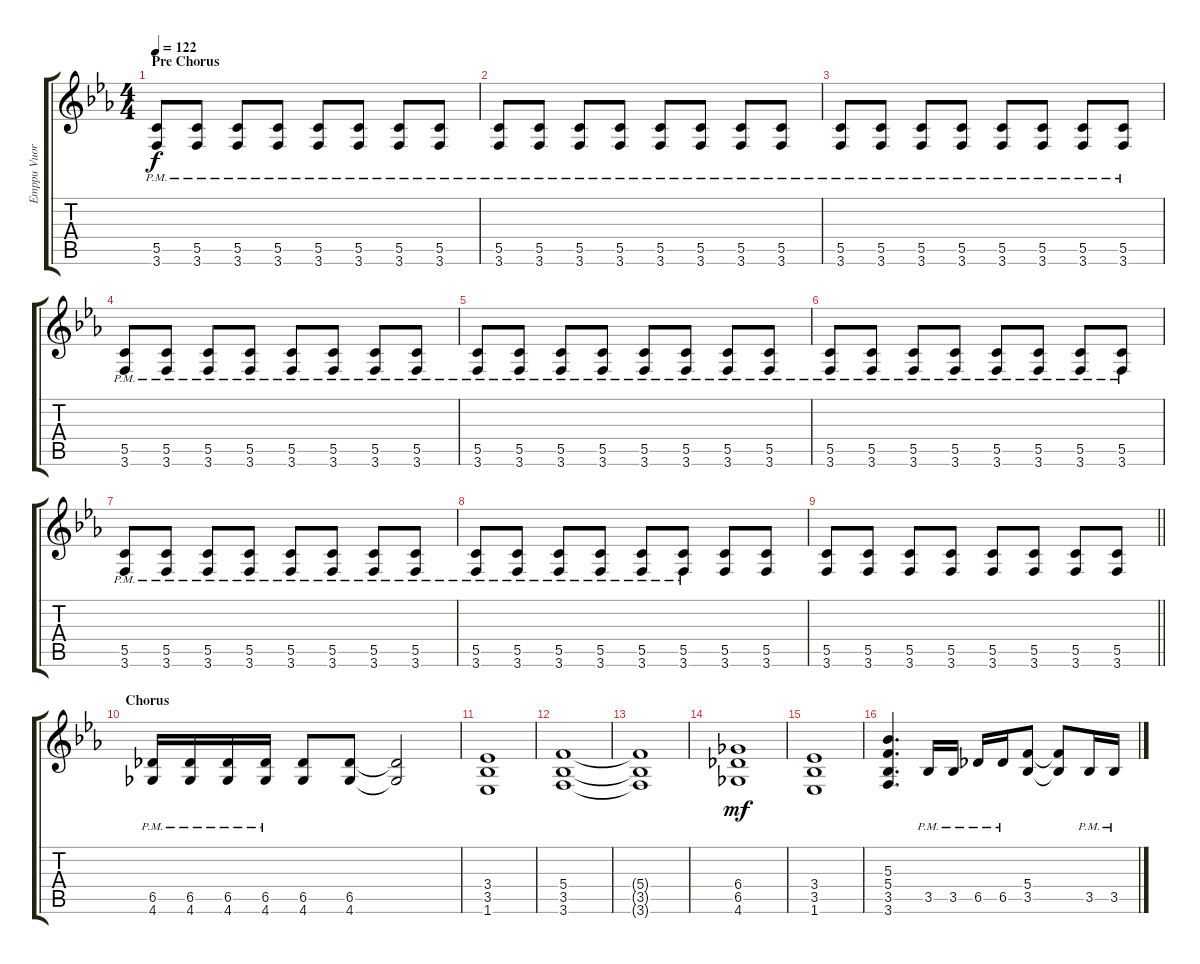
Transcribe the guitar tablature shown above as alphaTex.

\track ("Emppu Vuorinen" "Emppu Vuor") {instrument overdrivenguitar}
\staff {score tabs}
\tuning (D4 A3 F3 C3 G2 D2) {hide}
\ts (4 4)
\section ("" "Pre Chorus")
\tempo 122
\clef g2
\ks eb
(5.5{pm} 3.6{pm}).8{dy f} (5.5{pm} 3.6{pm}).8 (5.5{pm} 3.6{pm}).8 (5.5{pm} 3.6{pm}).8 (5.5{pm} 3.6{pm}).8 (5.5{pm} 3.6{pm}).8 (5.5{pm} 3.6{pm}).8 (5.5{pm} 3.6{pm}).8 |
(5.5{pm} 3.6{pm}).8 (5.5{pm} 3.6{pm}).8 (5.5{pm} 3.6{pm}).8 (5.5{pm} 3.6{pm}).8 (5.5{pm} 3.6{pm}).8 (5.5{pm} 3.6{pm}).8 (5.5{pm} 3.6{pm}).8 (5.5{pm} 3.6{pm}).8 |
(5.5{pm} 3.6{pm}).8 (5.5{pm} 3.6{pm}).8 (5.5{pm} 3.6{pm}).8 (5.5{pm} 3.6{pm}).8 (5.5{pm} 3.6{pm}).8 (5.5{pm} 3.6{pm}).8 (5.5{pm} 3.6{pm}).8 (5.5{pm} 3.6{pm}).8 |
(5.5{pm} 3.6{pm}).8 (5.5{pm} 3.6{pm}).8 (5.5{pm} 3.6{pm}).8 (5.5{pm} 3.6{pm}).8 (5.5{pm} 3.6{pm}).8 (5.5{pm} 3.6{pm}).8 (5.5{pm} 3.6{pm}).8 (5.5{pm} 3.6{pm}).8 |
(5.5{pm} 3.6{pm}).8 (5.5{pm} 3.6{pm}).8 (5.5{pm} 3.6{pm}).8 (5.5{pm} 3.6{pm}).8 (5.5{pm} 3.6{pm}).8 (5.5{pm} 3.6{pm}).8 (5.5{pm} 3.6{pm}).8 (5.5{pm} 3.6{pm}).8 |
(5.5{pm} 3.6{pm}).8 (5.5{pm} 3.6{pm}).8 (5.5{pm} 3.6{pm}).8 (5.5{pm} 3.6{pm}).8 (5.5{pm} 3.6{pm}).8 (5.5{pm} 3.6{pm}).8 (5.5{pm} 3.6{pm}).8 (5.5{pm} 3.6{pm}).8 |
(5.5{pm} 3.6{pm}).8 (5.5{pm} 3.6{pm}).8 (5.5{pm} 3.6{pm}).8 (5.5{pm} 3.6{pm}).8 (5.5{pm} 3.6{pm}).8 (5.5{pm} 3.6{pm}).8 (5.5{pm} 3.6{pm}).8 (5.5{pm} 3.6{pm}).8 |
(5.5{pm} 3.6{pm}).8 (5.5{pm} 3.6{pm}).8 (5.5{pm} 3.6{pm}).8 (5.5{pm} 3.6{pm}).8 (5.5{pm} 3.6{pm}).8 (5.5{pm} 3.6{pm}).8 (5.5 3.6).8 (5.5 3.6).8 |
\barLineRight lightlight
(5.5 3.6).8 (5.5 3.6).8 (5.5 3.6).8 (5.5 3.6).8 (5.5 3.6).8 (5.5 3.6).8 (5.5 3.6).8 (5.5 3.6).8 |
\section ("" "Chorus")
(6.5{pm} 4.6{pm}).16 (6.5{pm} 4.6{pm}).16 (6.5{pm} 4.6{pm}).16 (6.5{pm} 4.6{pm}).16 (6.5 4.6).8 (6.5 4.6).8 (6.5{t} 4.6{t}).2 |
(3.4 3.5 1.6).1 |
(5.4 3.5 3.6).1 |
(5.4{t} 3.5{t} 3.6{t}).1 |
(6.4 6.5 4.6).1{dy mf} |
(3.4 3.5 1.6).1 |
(5.3 5.4 3.5 3.6).4{d} 3.5{pm}.16 3.5{pm}.16 6.5{pm}.16 6.5{pm}.16 (5.4 3.5).8 (5.4{t} 3.5{t}).8 3.5{pm}.16 3.5{pm}.16
